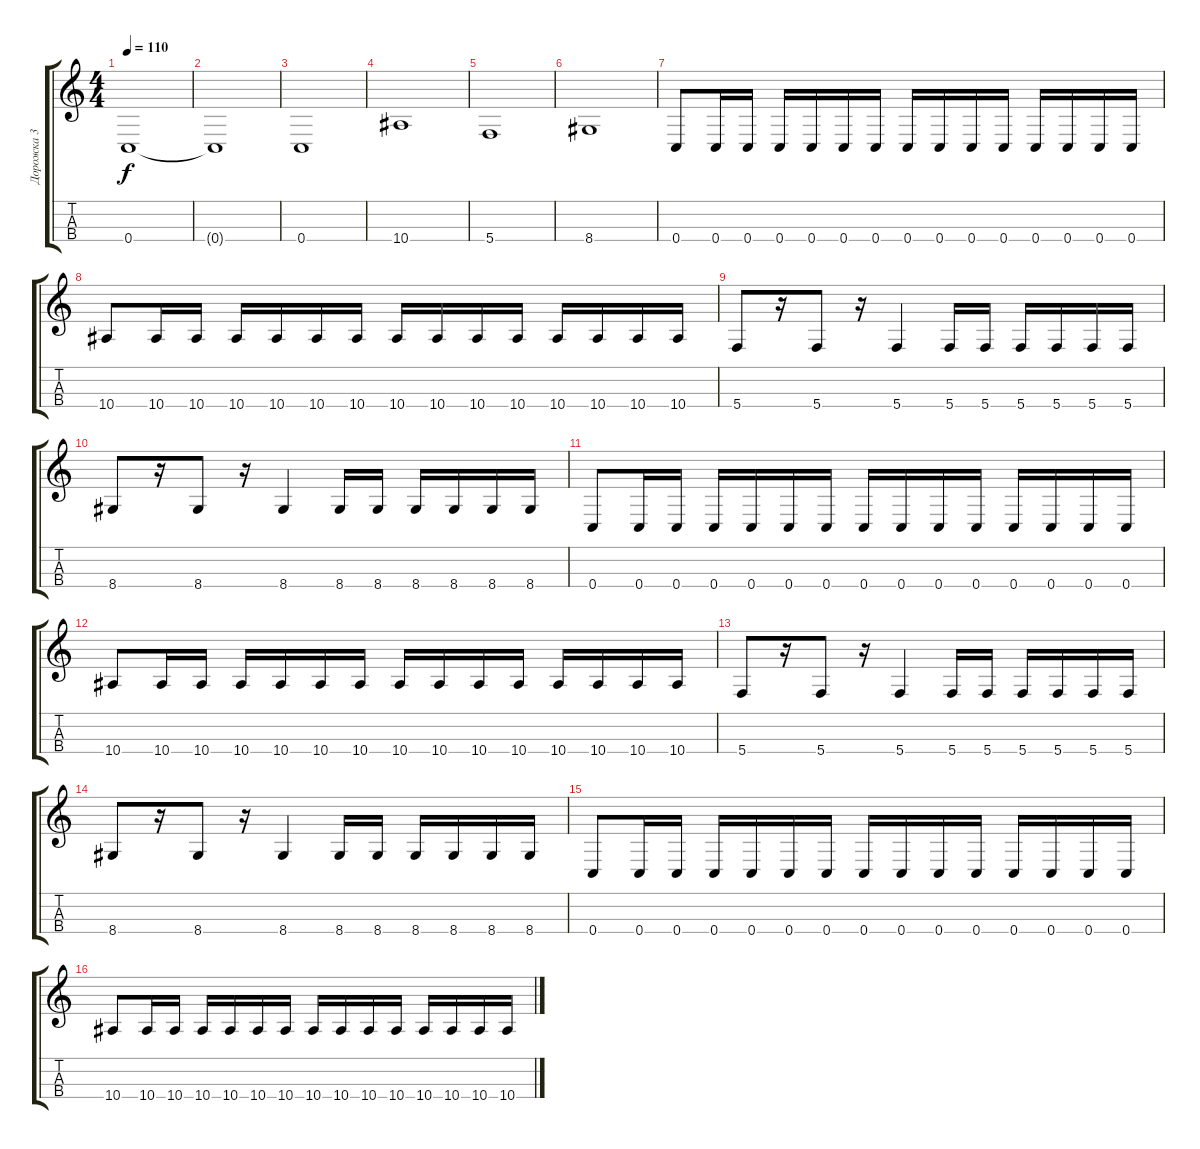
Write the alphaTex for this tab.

\track ("Дорожка 3" "Дорожка 3") {instrument electricbassfinger}
\staff {score tabs}
\tuning (F3 C3 G2 C2) {hide}
\ts (4 4)
\tempo 110
\clef g2
\ks c
0.4.1{dy f} |
0.4{t}.1 |
0.4.1 |
10.4.1 |
5.4.1 |
8.4.1 |
0.4.8 0.4.16 0.4.16 0.4.16 0.4.16 0.4.16 0.4.16 0.4.16 0.4.16 0.4.16 0.4.16 0.4.16 0.4.16 0.4.16 0.4.16 |
10.4.8 10.4.16 10.4.16 10.4.16 10.4.16 10.4.16 10.4.16 10.4.16 10.4.16 10.4.16 10.4.16 10.4.16 10.4.16 10.4.16 10.4.16 |
5.4.8 r.16 5.4.8 r.16 5.4.4 5.4.16 5.4.16 5.4.16 5.4.16 5.4.16 5.4.16 |
8.4.8 r.16 8.4.8 r.16 8.4.4 8.4.16 8.4.16 8.4.16 8.4.16 8.4.16 8.4.16 |
0.4.8 0.4.16 0.4.16 0.4.16 0.4.16 0.4.16 0.4.16 0.4.16 0.4.16 0.4.16 0.4.16 0.4.16 0.4.16 0.4.16 0.4.16 |
10.4.8 10.4.16 10.4.16 10.4.16 10.4.16 10.4.16 10.4.16 10.4.16 10.4.16 10.4.16 10.4.16 10.4.16 10.4.16 10.4.16 10.4.16 |
5.4.8 r.16 5.4.8 r.16 5.4.4 5.4.16 5.4.16 5.4.16 5.4.16 5.4.16 5.4.16 |
8.4.8 r.16 8.4.8 r.16 8.4.4 8.4.16 8.4.16 8.4.16 8.4.16 8.4.16 8.4.16 |
0.4.8 0.4.16 0.4.16 0.4.16 0.4.16 0.4.16 0.4.16 0.4.16 0.4.16 0.4.16 0.4.16 0.4.16 0.4.16 0.4.16 0.4.16 |
10.4.8 10.4.16 10.4.16 10.4.16 10.4.16 10.4.16 10.4.16 10.4.16 10.4.16 10.4.16 10.4.16 10.4.16 10.4.16 10.4.16 10.4.16
